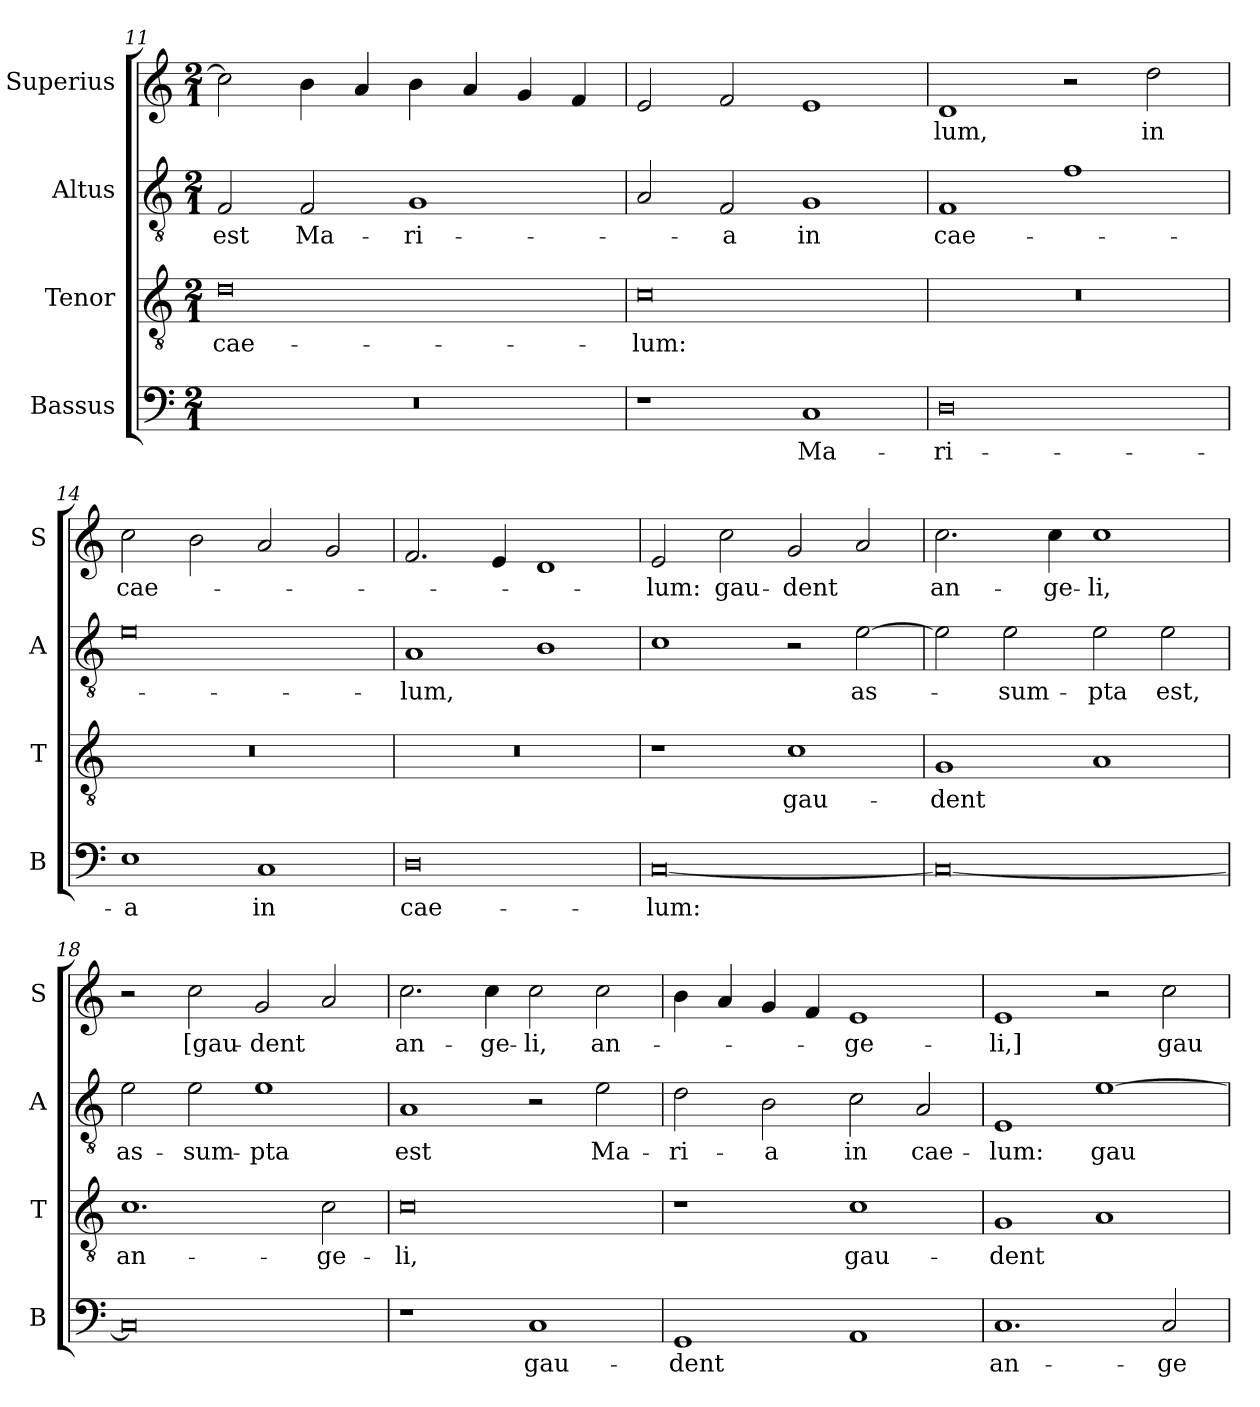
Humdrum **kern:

**kern	**text	**kern	**text	**kern	**text	**kern	**text
*part4	*part4	*part3	*part3	*part2	*part2	*part1	*part1
*staff4	*staff4	*staff3	*staff3	*staff2	*staff2	*staff1	*staff1
*I"Bassus	*	*I"Tenor	*	*I"Altus	*	*I"Superius	*
*I'B	*	*I'T	*	*I'A	*	*I'S	*
*clefF4	*	*clefGv2	*	*clefGv2	*	*clefG2	*
*k[]	*	*k[]	*	*k[]	*	*k[]	*
*M2/1	*	*M2/1	*	*M2/1	*	*M2/1	*
=11	=11	=11	=11	=11	=11	=11	=11
0r	.	0d	cae-	2F	est	2cc]	.
.	.	.	.	2F	Ma-	4b	.
.	.	.	.	.	.	4a	.
.	.	.	.	1G	-ri-	4b	.
.	.	.	.	.	.	4a	.
.	.	.	.	.	.	4g	.
.	.	.	.	.	.	4f	.
=12	=12	=12	=12	=12	=12	=12	=12
1r	.	0c	-lum:	2A	.	2e	.
.	.	.	.	2F	-a	2f	.
1C	Ma-	.	.	1G	in	1e	.
=13	=13	=13	=13	=13	=13	=13	=13
0D	-ri-	0r	.	1F	cae-	1d	-lum,
.	.	.	.	1f	.	2r	.
.	.	.	.	.	.	2dd	in
=14	=14	=14	=14	=14	=14	=14	=14
1E	-a	0r	.	0e	.	2cc	cae-
.	.	.	.	.	.	2b	.
1C	in	.	.	.	.	2a	.
.	.	.	.	.	.	2g	.
=15	=15	=15	=15	=15	=15	=15	=15
0D	cae-	0r	.	1A	-lum,	2.f	.
.	.	.	.	.	.	4e	.
.	.	.	.	1B	.	1d	.
=16	=16	=16	=16	=16	=16	=16	=16
[0C	-lum:	1r	.	1c	.	2e	-lum:
.	.	.	.	.	.	2cc	gau-
.	.	1c	gau-	2r	.	2g	-dent
.	.	.	.	[2e	as-	2a	.
=17	=17	=17	=17	=17	=17	=17	=17
0C_	.	1G	-dent	2e]	.	2.cc	an-
.	.	.	.	2e	-sum-	.	.
.	.	.	.	.	.	4cc	-ge-
.	.	1A	.	2e	-pta	1cc	-li,
.	.	.	.	2e	est,	.	.
=18	=18	=18	=18	=18	=18	=18	=18
0C]	.	1.c	an-	2e	as-	2r	.
.	.	.	.	2e	-sum-	2cc	[gau-
.	.	.	.	1e	-pta	2g	-dent
.	.	2c	-ge-	.	.	2a	.
=19	=19	=19	=19	=19	=19	=19	=19
1r	.	0c	-li,	1A	est	2.cc	an-
.	.	.	.	.	.	4cc	-ge-
1C	gau-	.	.	2r	.	2cc	-li,
.	.	.	.	2e	Ma-	2cc	an-
=20	=20	=20	=20	=20	=20	=20	=20
1GG	-dent	1r	.	2d	-ri-	4b	.
.	.	.	.	.	.	4a	.
.	.	.	.	2B	-a	4g	.
.	.	.	.	.	.	4f	.
1AA	.	1c	gau-	2c	in	1e	-ge-
.	.	.	.	2A	cae-	.	.
=21	=21	=21	=21	=21	=21	=21	=21
1.C	an-	1G	-dent	1E	-lum:	1e	-li,]
.	.	1A	.	[1e	gau-	2r	.
2C	-ge-	.	.	.	.	2cc	gau-
=	=	=	=	=	=	=	=
*-	*-	*-	*-	*-	*-	*-	*-
